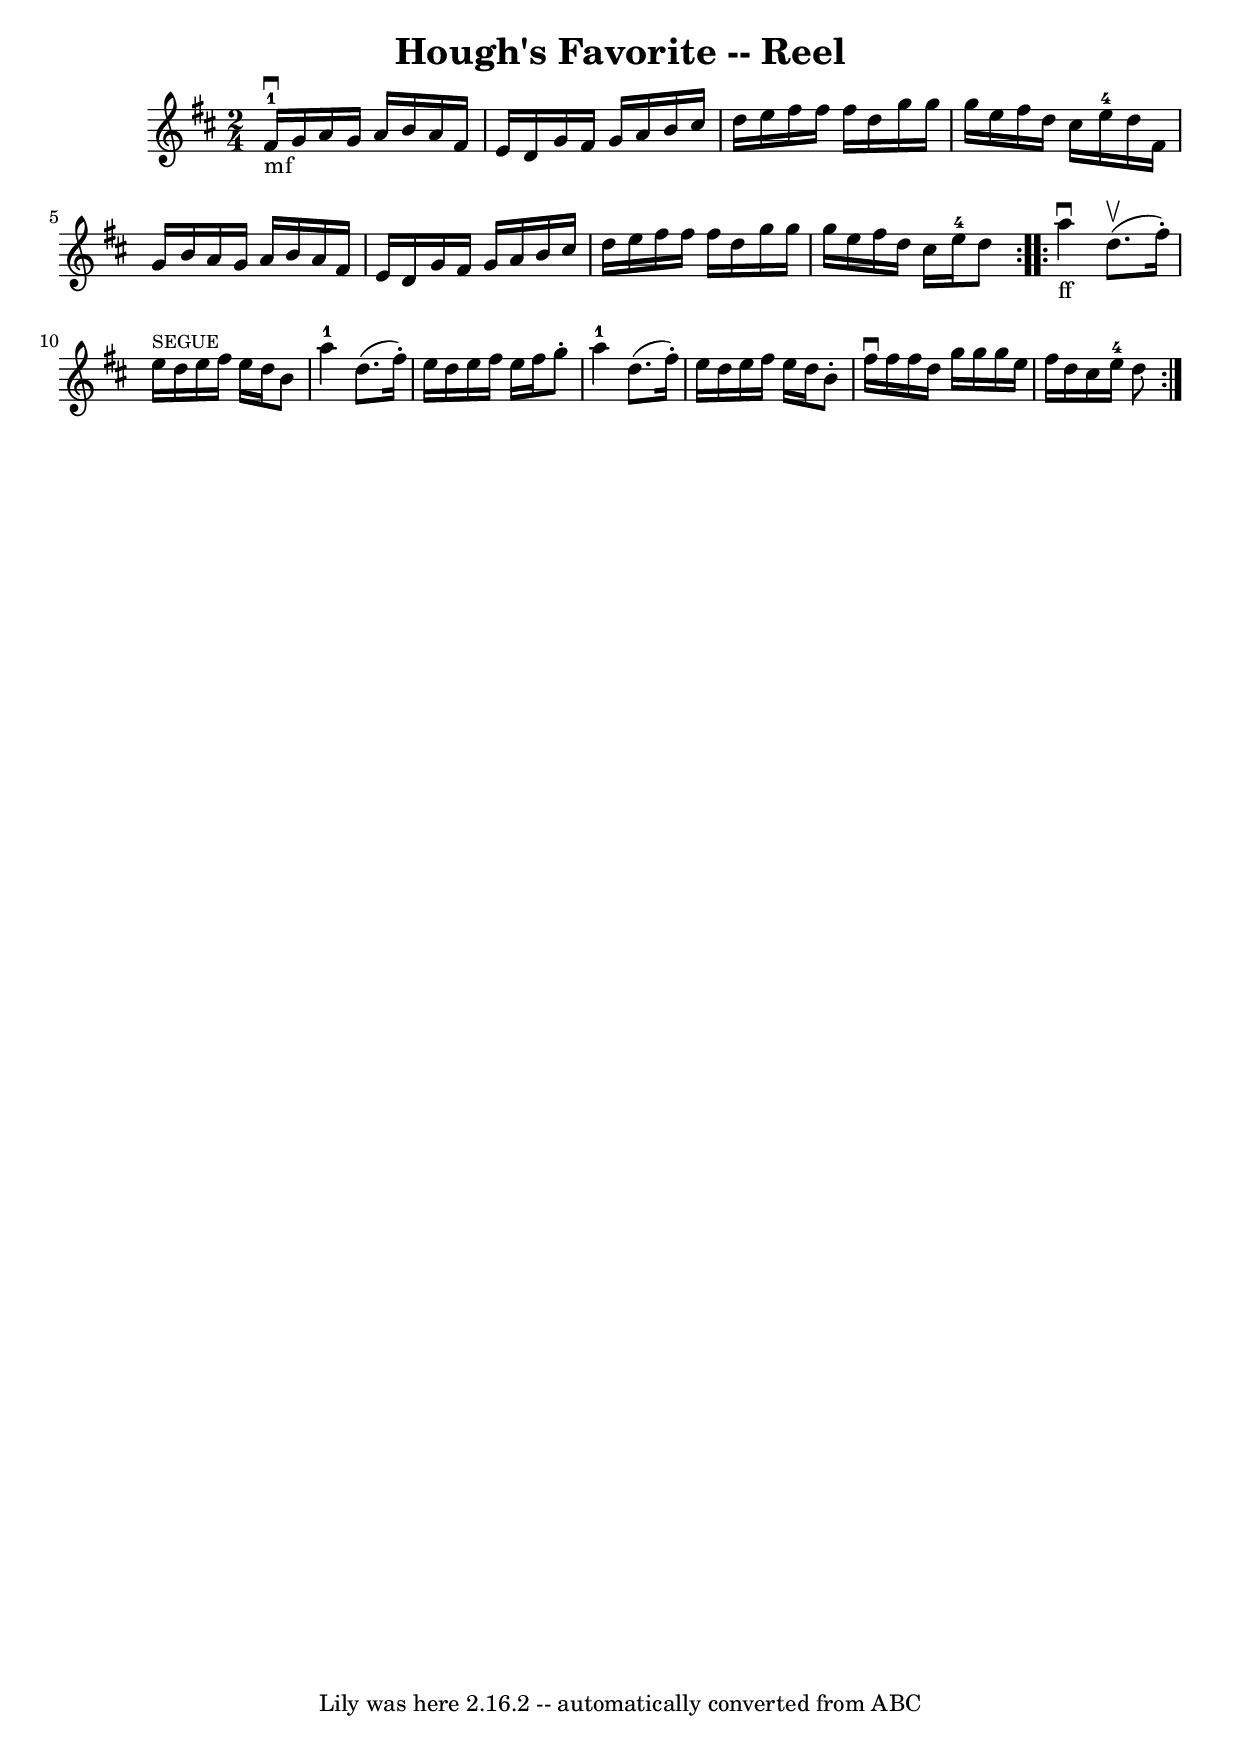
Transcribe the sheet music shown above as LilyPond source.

\version "2.16.2"
\include "Mammoth.ily"
\header {
	%% book = "Ryan's Mammoth Collection"
	crossRefNumber = "1"
	footnotes = "\\\\384"
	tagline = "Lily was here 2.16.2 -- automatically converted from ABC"
	title = "Hough's Favorite -- Reel"
}
voicedefault =  {


\repeat volta 2 {
\time 2/4 
\key d \major fis'16-1_"mf"^\downbow g'16  |
     
a'16 g'16 a'16 b'16 a'16 fis'16 e'16 d'16    |
   
g'16 fis'16 g'16 a'16 b'16 cis''16 d''16 e''16    |
 
 fis''16 fis''16 fis''16 d''16 g''16 g''16 g''16 e''16    
|
 fis''16 d''16 cis''16 e''16-4 d''16 fis'16 g'16  
 b'16    |
 a'16 g'16 a'16 b'16 a'16 fis'16 e'16   
 d'16    |
 g'16 fis'16 g'16 a'16 b'16 cis''16 d''16  
 e''16    |
 fis''16 fis''16 fis''16 d''16 g''16 g''16  
 g''16 e''16    |
 fis''16 d''16 cis''16 e''16-4 d''8 
   }     \repeat volta 2 { a''4_"ff"^\downbow d''8.^\upbow(fis''16 -. 
-)   |
 e''16^\segue d''16 e''16 fis''16 e''16 d''16  
 b'8    |
 a''4-1 d''8. (fis''16 -.)   |
 e''16  
 d''16 e''16 fis''16 e''16 fis''16 g''8 -.   |
       
a''4-1 d''8. (fis''16 -.)   |
 e''16 d''16 e''16    
fis''16 e''16 d''16 b'8 -.   |
 fis''16^\downbow fis''16    
fis''16 d''16 g''16 g''16 g''16 e''16    |
 fis''16    
d''16 cis''16 e''16-4 d''8    }   
}

\score{
    <<

	\context Staff="default"
	{
	    \voicedefault 
	}

    >>
	\layout {
	}
	\midi {}
}
